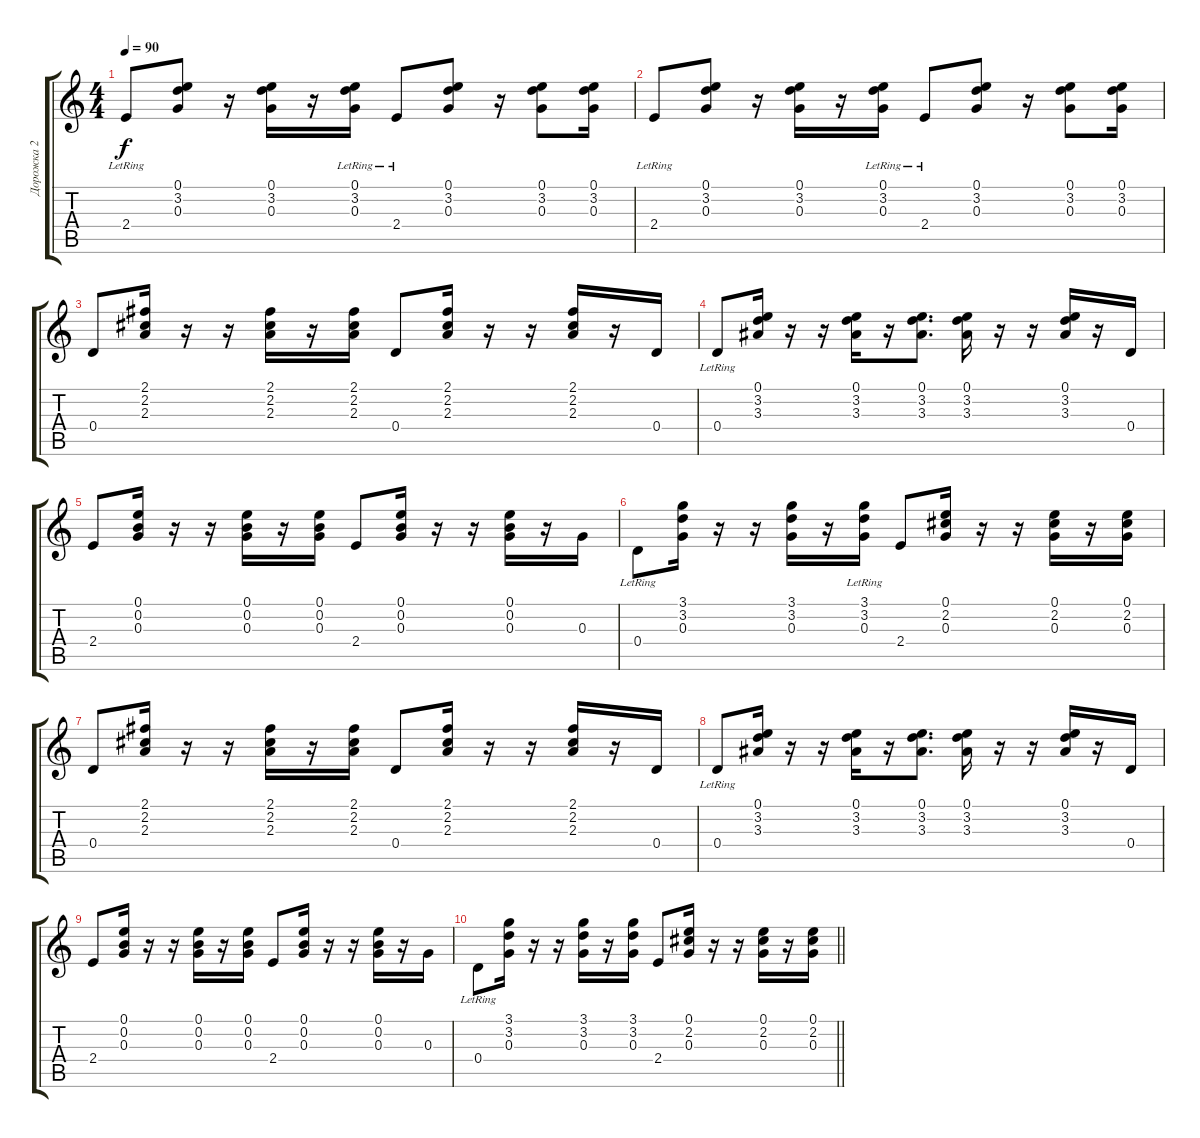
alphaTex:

\track ("Дорожка 2" "Дорожка 2") {instrument acousticguitarsteel}
\staff {score tabs}
\tuning (E4 B3 G3 D3 A2 E2) {hide}
\ts (4 4)
\tempo 90
\clef g2
\ks c
2.4{lr}.8{dy f} (0.1 3.2 0.3).8 r.16 (0.1 3.2 0.3).16 r.16 (0.1{lr} 3.2{lr} 0.3{lr}).16 2.4{lr}.8 (0.1 3.2 0.3).8 r.16 (0.1 3.2 0.3).8 (0.1 3.2 0.3).16 |
2.4{lr}.8 (0.1 3.2 0.3).8 r.16 (0.1 3.2 0.3).16 r.16 (0.1{lr} 3.2{lr} 0.3{lr}).16 2.4{lr}.8 (0.1 3.2 0.3).8 r.16 (0.1 3.2 0.3).8 (0.1 3.2 0.3).16 |
0.4.8 (2.1 2.2 2.3).16 r.16 r.16 (2.1 2.2 2.3).16 r.16 (2.1 2.2 2.3).16 0.4.8 (2.1 2.2 2.3).16 r.16 r.16 (2.1 2.2 2.3).16 r.16 0.4.16 |
0.4{lr}.8 (0.1 3.2 3.3).16 r.16 r.16 (0.1 3.2 3.3).16 r.16 (0.1 3.2 3.3).8{d} (0.1 3.2 3.3).16 r.16 r.16 (0.1 3.2 3.3).16 r.16 0.4.16 |
2.4.8 (0.1 0.2 0.3).16 r.16 r.16 (0.1 0.2 0.3).16 r.16 (0.1 0.2 0.3).16 2.4.8 (0.1 0.2 0.3).16 r.16 r.16 (0.1 0.2 0.3).16 r.16 0.3.16 |
0.4{lr}.8 (3.1 3.2 0.3).16 r.16 r.16 (3.1 3.2 0.3).16 r.16 (3.1{lr} 3.2{lr} 0.3{lr}).16 2.4.8 (0.1 2.2 0.3).16 r.16 r.16 (0.1 2.2 0.3).16 r.16 (0.1 2.2 0.3).16 |
0.4.8 (2.1 2.2 2.3).16 r.16 r.16 (2.1 2.2 2.3).16 r.16 (2.1 2.2 2.3).16 0.4.8 (2.1 2.2 2.3).16 r.16 r.16 (2.1 2.2 2.3).16 r.16 0.4.16 |
0.4{lr}.8 (0.1 3.2 3.3).16 r.16 r.16 (0.1 3.2 3.3).16 r.16 (0.1 3.2 3.3).8{d} (0.1 3.2 3.3).16 r.16 r.16 (0.1 3.2 3.3).16 r.16 0.4.16 |
2.4.8 (0.1 0.2 0.3).16 r.16 r.16 (0.1 0.2 0.3).16 r.16 (0.1 0.2 0.3).16 2.4.8 (0.1 0.2 0.3).16 r.16 r.16 (0.1 0.2 0.3).16 r.16 0.3.16 |
\barLineRight lightlight
0.4{lr}.8 (3.1 3.2 0.3).16 r.16 r.16 (3.1 3.2 0.3).16 r.16 (3.1 3.2 0.3).16 2.4.8 (0.1 2.2 0.3).16 r.16 r.16 (0.1 2.2 0.3).16 r.16 (0.1 2.2 0.3).16
